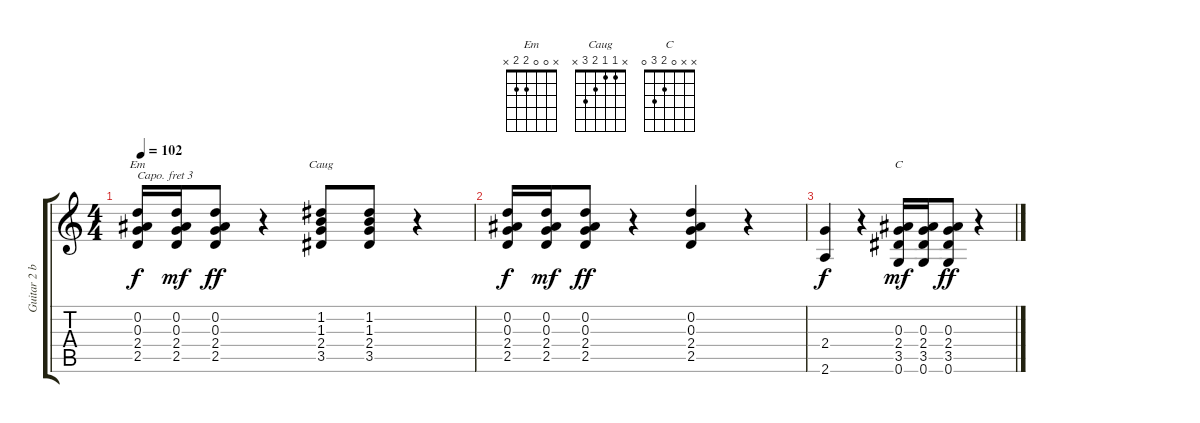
\track ("Guitar 2 bis" "Guitar 2 b") {instrument overdrivenguitar}
\staff {score tabs}
\capo 3
\tuning (E4 B3 G3 D3 A2 E2) {hide}
\chord ("Em" x 0 0 2 2 x)
\chord ("Caug" x 1 1 2 3 x)
\chord ("C" x x 0 2 3 0)
\ts (4 4)
\tempo 102
\clef g2
\ks c
(0.2 0.3 2.4 2.5).16{ch "Em" dy f} (0.2 0.3 2.4 2.5).16{dy mf} (0.2 0.3 2.4 2.5).8{dy ff} r.4 (1.2 1.3 2.4 3.5).8{ch "Caug"} (1.2 1.3 2.4 3.5).8 r.4 |
(0.2 0.3 2.4 2.5).16{dy f} (0.2 0.3 2.4 2.5).16{dy mf} (0.2 0.3 2.4 2.5).8{dy ff} r.4 (0.2 0.3 2.4 2.5).4 r.4 |
(2.4 2.6).4{dy f} r.4 (0.3 2.4 3.5 0.6).16{ch "C" dy mf} (0.3 2.4 3.5 0.6).16 (0.3 2.4 3.5 0.6).8{dy ff} r.4
